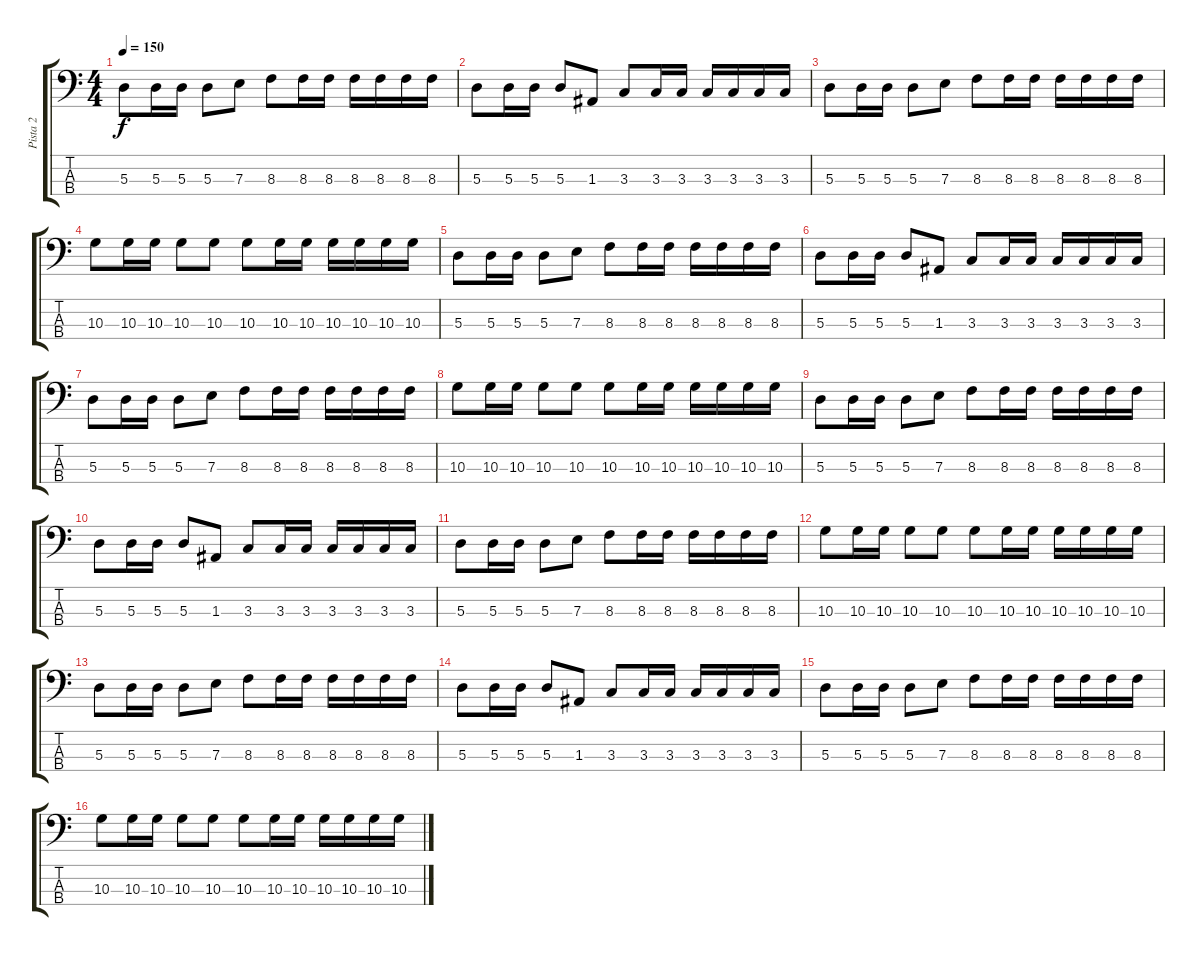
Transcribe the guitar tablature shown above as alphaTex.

\track ("Pista 2" "Pista 2") {instrument electricbassfinger}
\staff {score tabs}
\tuning (G2 D2 A1 E1) {hide}
\ts (4 4)
\tempo 150
\clef f4
\ks c
5.3.8{dy f} 5.3.16 5.3.16 5.3.8 7.3.8 8.3.8 8.3.16 8.3.16 8.3.16 8.3.16 8.3.16 8.3.16 |
5.3.8 5.3.16 5.3.16 5.3.8 1.3.8 3.3.8 3.3.16 3.3.16 3.3.16 3.3.16 3.3.16 3.3.16 |
5.3.8 5.3.16 5.3.16 5.3.8 7.3.8 8.3.8 8.3.16 8.3.16 8.3.16 8.3.16 8.3.16 8.3.16 |
10.3.8 10.3.16 10.3.16 10.3.8 10.3.8 10.3.8 10.3.16 10.3.16 10.3.16 10.3.16 10.3.16 10.3.16 |
5.3.8 5.3.16 5.3.16 5.3.8 7.3.8 8.3.8 8.3.16 8.3.16 8.3.16 8.3.16 8.3.16 8.3.16 |
5.3.8 5.3.16 5.3.16 5.3.8 1.3.8 3.3.8 3.3.16 3.3.16 3.3.16 3.3.16 3.3.16 3.3.16 |
5.3.8 5.3.16 5.3.16 5.3.8 7.3.8 8.3.8 8.3.16 8.3.16 8.3.16 8.3.16 8.3.16 8.3.16 |
10.3.8 10.3.16 10.3.16 10.3.8 10.3.8 10.3.8 10.3.16 10.3.16 10.3.16 10.3.16 10.3.16 10.3.16 |
5.3.8 5.3.16 5.3.16 5.3.8 7.3.8 8.3.8 8.3.16 8.3.16 8.3.16 8.3.16 8.3.16 8.3.16 |
5.3.8 5.3.16 5.3.16 5.3.8 1.3.8 3.3.8 3.3.16 3.3.16 3.3.16 3.3.16 3.3.16 3.3.16 |
5.3.8 5.3.16 5.3.16 5.3.8 7.3.8 8.3.8 8.3.16 8.3.16 8.3.16 8.3.16 8.3.16 8.3.16 |
10.3.8 10.3.16 10.3.16 10.3.8 10.3.8 10.3.8 10.3.16 10.3.16 10.3.16 10.3.16 10.3.16 10.3.16 |
5.3.8 5.3.16 5.3.16 5.3.8 7.3.8 8.3.8 8.3.16 8.3.16 8.3.16 8.3.16 8.3.16 8.3.16 |
5.3.8 5.3.16 5.3.16 5.3.8 1.3.8 3.3.8 3.3.16 3.3.16 3.3.16 3.3.16 3.3.16 3.3.16 |
5.3.8 5.3.16 5.3.16 5.3.8 7.3.8 8.3.8 8.3.16 8.3.16 8.3.16 8.3.16 8.3.16 8.3.16 |
10.3.8 10.3.16 10.3.16 10.3.8 10.3.8 10.3.8 10.3.16 10.3.16 10.3.16 10.3.16 10.3.16 10.3.16
